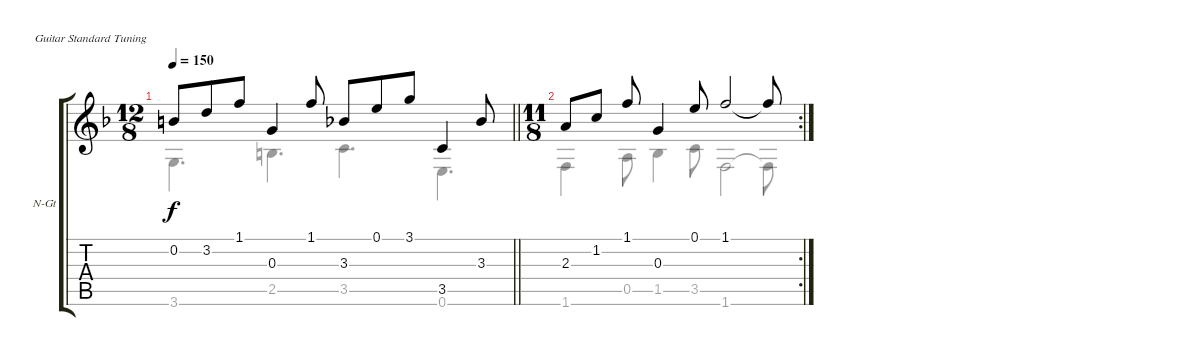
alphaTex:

\bracketExtendMode groupsimilarinstruments
\firstSystemTrackNameOrientation horizontal
\otherSystemsTrackNameOrientation horizontal
\track ("Guitar" "N-Gt") {instrument acousticguitarnylon}
\staff {score tabs}
\tuning (E4 B3 G3 D3 A2 E2)
\voice
\ts (12 8)
\tempo 150
\clef g2
\barLineRight lightlight
\ks f
0.2.8{dy f} 3.2.8 1.1.8 0.3.4 1.1.8 3.3.8 0.1.8 3.1.8 3.5.4 3.3.8 |
\rc 2
\ts (11 8)
\beaming (8 2 2 2 5)
2.3.8 1.2.8 1.1.8 0.3.4 0.1.8 1.1.2 1.1{t}.8
\voice
\clef g2
\ottava regular
\simile none
\barLineRight lightlight
\ks f
3.6.4{d dy f} 2.5.4{d} 3.5.4{d} 0.6.4{d} |
1.6.4 0.5.8 1.5.4 3.5.8 1.6.2 1.6{t}.8
